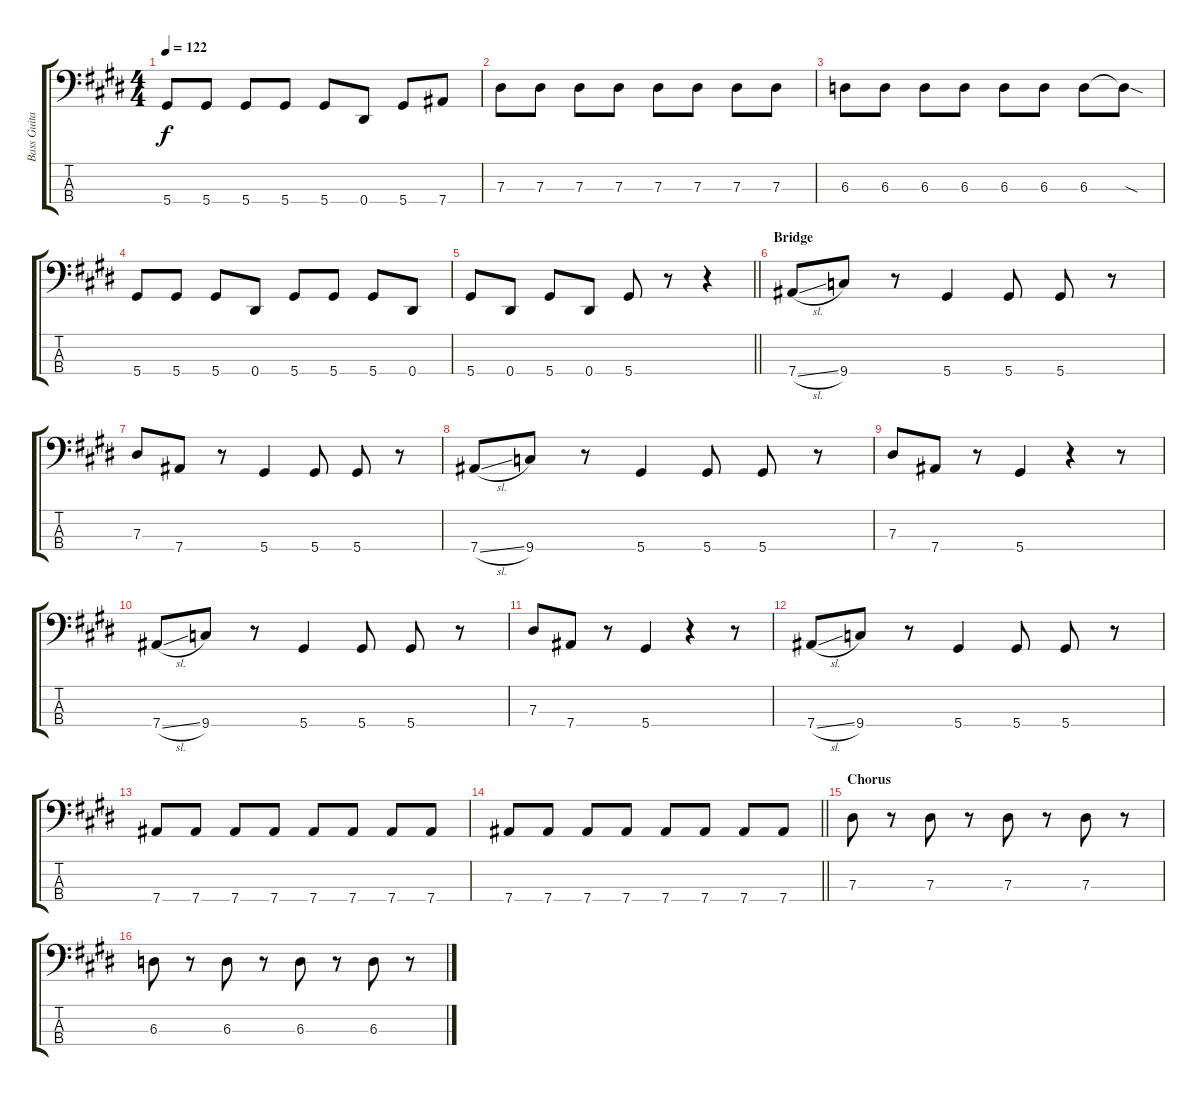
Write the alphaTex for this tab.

\track ("Bass Guitar" "Bass Guita") {instrument electricbassfinger}
\staff {score tabs}
\tuning (Gb2 Db2 Ab1 Eb1) {hide}
\ts (4 4)
\tempo 122
\clef f4
\ks e
5.4.8{dy f} 5.4.8 5.4.8 5.4.8 5.4.8 0.4.8 5.4.8 7.4.8 |
7.3.8 7.3.8 7.3.8 7.3.8 7.3.8 7.3.8 7.3.8 7.3.8 |
6.3.8 6.3.8 6.3.8 6.3.8 6.3.8 6.3.8 6.3.8 6.3{sod t}.8 |
5.4.8 5.4.8 5.4.8 0.4.8 5.4.8 5.4.8 5.4.8 0.4.8 |
\barLineRight lightlight
5.4.8 0.4.8 5.4.8 0.4.8 5.4.8 r.8 r.4 |
\section ("" "Bridge")
7.4{sl}.8 9.4.8 r.8 5.4.4 5.4.8 5.4.8 r.8 |
7.3.8 7.4.8 r.8 5.4.4 5.4.8 5.4.8 r.8 |
7.4{sl}.8 9.4.8 r.8 5.4.4 5.4.8 5.4.8 r.8 |
7.3.8 7.4.8 r.8 5.4.4 r.4 r.8 |
7.4{sl}.8 9.4.8 r.8 5.4.4 5.4.8 5.4.8 r.8 |
7.3.8 7.4.8 r.8 5.4.4 r.4 r.8 |
7.4{sl}.8 9.4.8 r.8 5.4.4 5.4.8 5.4.8 r.8 |
7.4.8 7.4.8 7.4.8 7.4.8 7.4.8 7.4.8 7.4.8 7.4.8 |
\barLineRight lightlight
7.4.8 7.4.8 7.4.8 7.4.8 7.4.8 7.4.8 7.4.8 7.4.8 |
\section ("" "Chorus")
7.3.8 r.8 7.3.8 r.8 7.3.8 r.8 7.3.8 r.8 |
6.3.8 r.8 6.3.8 r.8 6.3.8 r.8 6.3.8 r.8
